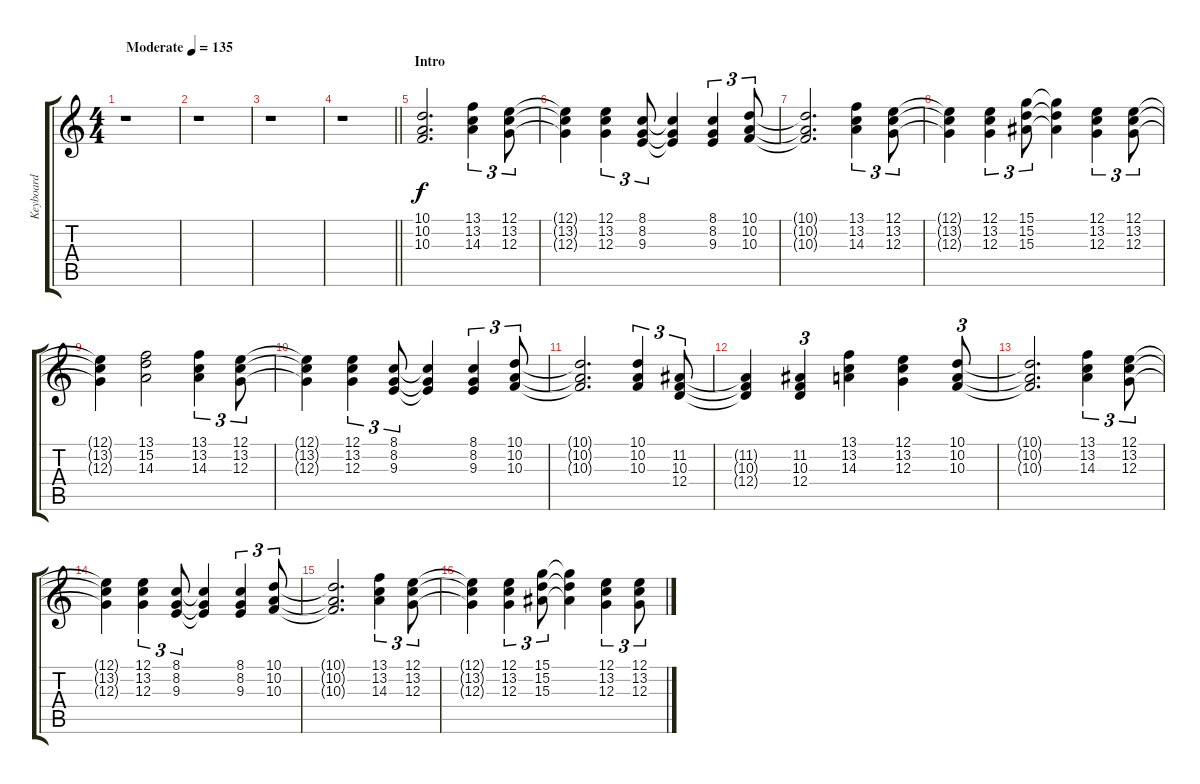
\track ("Keyboard" "Keyboard") {instrument stringensemble1}
\staff {score tabs}
\tuning (E4 B3 G3 D3 A2 E2) {hide}
\ts (4 4)
\tempo (135 "Moderate")
\clef g2
\ks c
r.1{dy f instrument stringensemble1} |
r.1 |
r.1 |
\barLineRight lightlight
r.1 |
\section ("" "Intro")
(10.1 10.2 10.3).2{d} (13.1 13.2 14.3).4{tu (3 2)} (12.1 13.2 12.3).8{tu (3 2)} |
(12.1{t} 13.2{t} 12.3{t}).4 (12.1 13.2 12.3).4{tu (3 2)} (8.1 8.2 9.3).8{tu (3 2)} (8.1{t} 8.2{t} 9.3{t}).4 (8.1 8.2 9.3).4{tu (3 2)} (10.1 10.2 10.3).8{tu (3 2)} |
(10.1{t} 10.2{t} 10.3{t}).2{d} (13.1 13.2 14.3).4{tu (3 2)} (12.1 13.2 12.3).8{tu (3 2)} |
(12.1{t} 13.2{t} 12.3{t}).4 (12.1 13.2 12.3).4{tu (3 2)} (15.1 15.2 15.3).8{tu (3 2)} (15.1{t} 15.2{t} 15.3{t}).4 (12.1 13.2 12.3).4{tu (3 2)} (12.1 13.2 12.3).8{tu (3 2)} |
(12.1{t} 13.2{t} 12.3{t}).4 (13.1 15.2 14.3).2 (13.1 13.2 14.3).4{tu (3 2)} (12.1 13.2 12.3).8{tu (3 2)} |
(12.1{t} 13.2{t} 12.3{t}).4 (12.1 13.2 12.3).4{tu (3 2)} (8.1 8.2 9.3).8{tu (3 2)} (8.1{t} 8.2{t} 9.3{t}).4 (8.1 8.2 9.3).4{tu (3 2)} (10.1 10.2 10.3).8{tu (3 2)} |
(10.1{t} 10.2{t} 10.3{t}).2{d} (10.1 10.2 10.3).4{tu (3 2)} (11.2 10.3 12.4).8{tu (3 2)} |
(11.2{t} 10.3{t} 12.4{t}).4 (11.2 10.3 12.4).4{tu (3 2)} (13.1 13.2 14.3).4 (12.1 13.2 12.3).4 (10.1 10.2 10.3).8{tu (3 2)} |
(10.1{t} 10.2{t} 10.3{t}).2{d} (13.1 13.2 14.3).4{tu (3 2)} (12.1 13.2 12.3).8{tu (3 2)} |
(12.1{t} 13.2{t} 12.3{t}).4 (12.1 13.2 12.3).4{tu (3 2)} (8.1 8.2 9.3).8{tu (3 2)} (8.1{t} 8.2{t} 9.3{t}).4 (8.1 8.2 9.3).4{tu (3 2)} (10.1 10.2 10.3).8{tu (3 2)} |
(10.1{t} 10.2{t} 10.3{t}).2{d} (13.1 13.2 14.3).4{tu (3 2)} (12.1 13.2 12.3).8{tu (3 2)} |
(12.1{t} 13.2{t} 12.3{t}).4 (12.1 13.2 12.3).4{tu (3 2)} (15.1 15.2 15.3).8{tu (3 2)} (15.1{t} 15.2{t} 15.3{t}).4 (12.1 13.2 12.3).4{tu (3 2)} (12.1 13.2 12.3).8{tu (3 2)}
